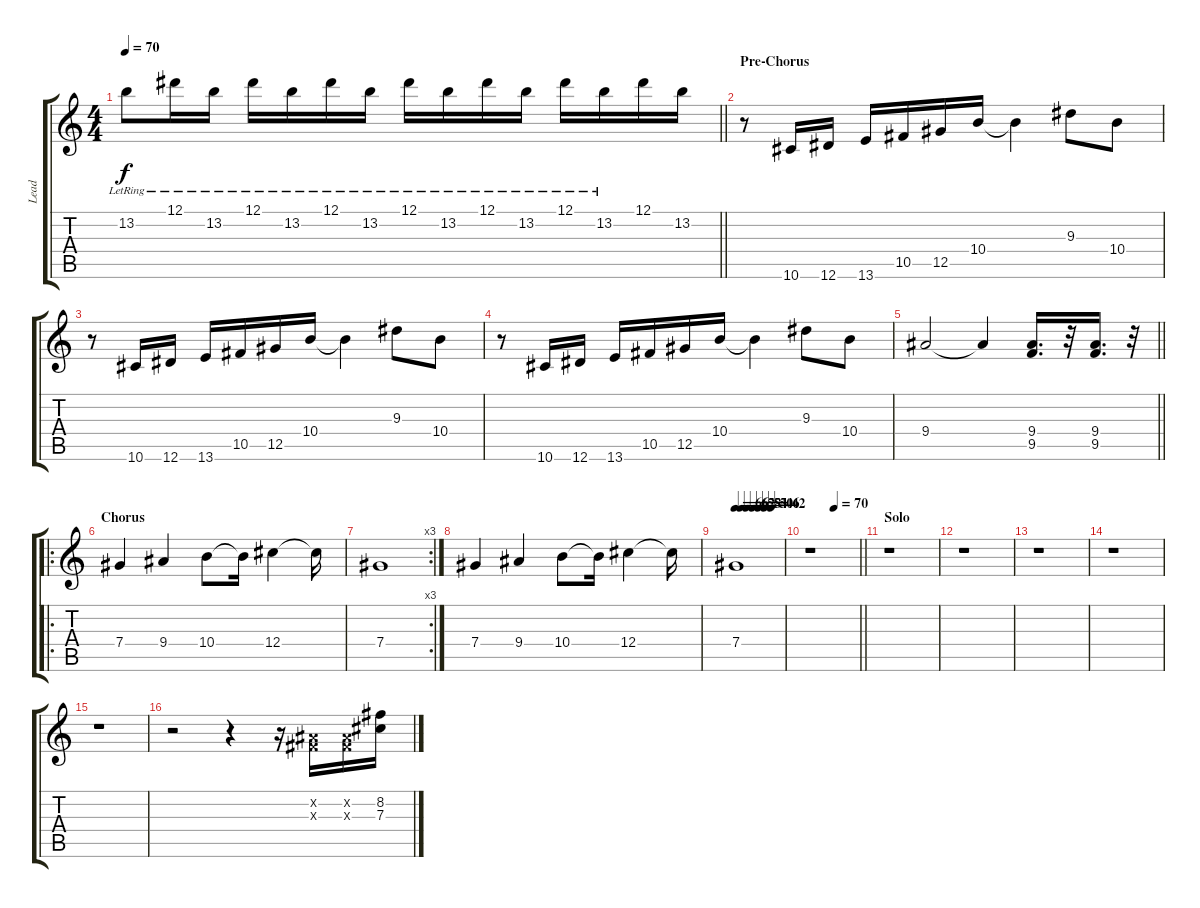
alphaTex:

\track ("Lead" "Lead") {instrument overdrivenguitar}
\staff {score tabs}
\tuning (Eb4 Bb3 Gb3 Db3 Ab2 Eb2) {hide}
\ts (4 4)
\tempo 70
\clef g2
\barLineRight lightlight
\ks c
13.2{lr}.8{dy f} 12.1{lr}.16 13.2{lr}.16 12.1{lr}.16 13.2{lr}.16 12.1{lr}.16 13.2{lr}.16 12.1{lr}.16 13.2{lr}.16 12.1{lr}.16 13.2{lr}.16 12.1{lr}.16 13.2{lr}.16 12.1.16 13.2.16 |
\section ("" "Pre-Chorus")
r.8 10.6.16 12.6.16 13.6.16 10.5.16 12.5.16 10.4.16 10.4{t}.4 9.3.8 10.4.8 |
r.8 10.6.16 12.6.16 13.6.16 10.5.16 12.5.16 10.4.16 10.4{t}.4 9.3.8 10.4.8 |
r.8 10.6.16 12.6.16 13.6.16 10.5.16 12.5.16 10.4.16 10.4{t}.4 9.3.8 10.4.8 |
\barLineRight lightlight
9.4.2 9.4{t}.4 (9.4 9.5).16{d} r.32 (9.4 9.5).16{d} r.32 |
\ro
\section ("" "Chorus")
7.4.4 9.4.4 10.4.8 10.4{t}.16 12.4.4 12.4{t}.16 |
\rc 3
7.4.1 |
7.4.4 9.4.4 10.4.8 10.4{t}.16 12.4.4 12.4{t}.16 |
\tempo 66
\tempo (62 0.125)
\tempo (58 0.25)
\tempo (54 0.375)
\tempo (50 0.5)
\tempo (46 0.625)
\tempo (42 0.75)
7.4.1 |
\tempo (70 0.5)
\barLineRight lightlight
r.1 |
\section ("" "Solo")
r.1 |
r.1 |
r.1 |
r.1 |
r.1 |
r.2 r.4 r.16 (0.2{x} 0.3{x}).16 (0.2{x} 0.3{x}).16 (8.2 7.3).16
